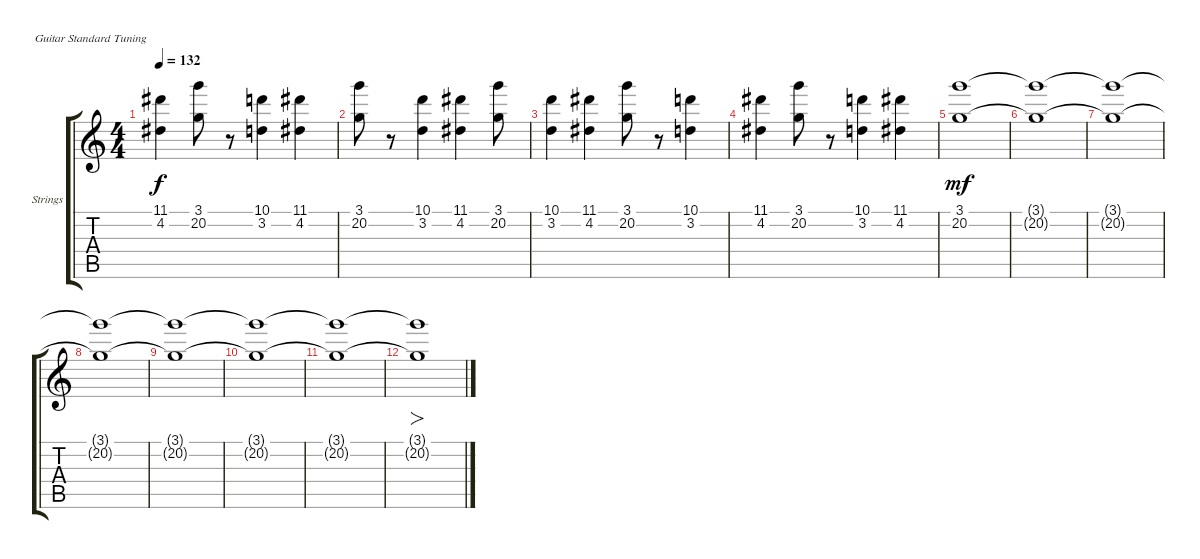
\defaultSystemsLayout 4
\bracketExtendMode groupsimilarinstruments
\firstSystemTrackNameOrientation horizontal
\otherSystemsTrackNameOrientation horizontal
\track ("Strings" "Strings") {instrument electricguitarclean}
\staff {score tabs}
\tuning (E4 B3 G3 D3 A2 E2)
\ts (4 4)
\tempo 132
\clef g2
\scale
0.333333
\ks c
(11.1 4.2).4{dy f} (3.1 20.2).8 r.8 (3.2 10.1).4 (11.1 4.2).4 |
\scale
0.333333 (3.1 20.2).8 r.8 (3.2 10.1).4 (11.1 4.2).4 (20.2 3.1).8 |
\scale
0.333333 (10.1 3.2).4 (4.2 11.1).4 (3.1 20.2).8 r.8 (3.2 10.1).4 |
\scale
0.333333 (11.1 4.2).4 (3.1 20.2).8 r.8 (3.2 10.1).4 (11.1 4.2).4 |
\scale
0.333333 (3.1 20.2).1{dy mf} |
\scale
0.333333 (20.2{t} 3.1{t}).1 |
\scale
0.333333 (20.2{t} 3.1{t}).1 |
\scale
0.333333 (20.2{t} 3.1{t}).1 |
\scale
0.333333 (20.2{t} 3.1{t}).1 |
\scale
0.333333 (20.2{t} 3.1{t}).1 |
\scale
0.333333 (20.2{t} 3.1{t}).1 |
\scale
0.333333 (20.2{t} 3.1{t}).1{fo} |
\scale
0.333333 |
\scale
0.333333 |
\scale
0.333333 |
\scale
0.333333
